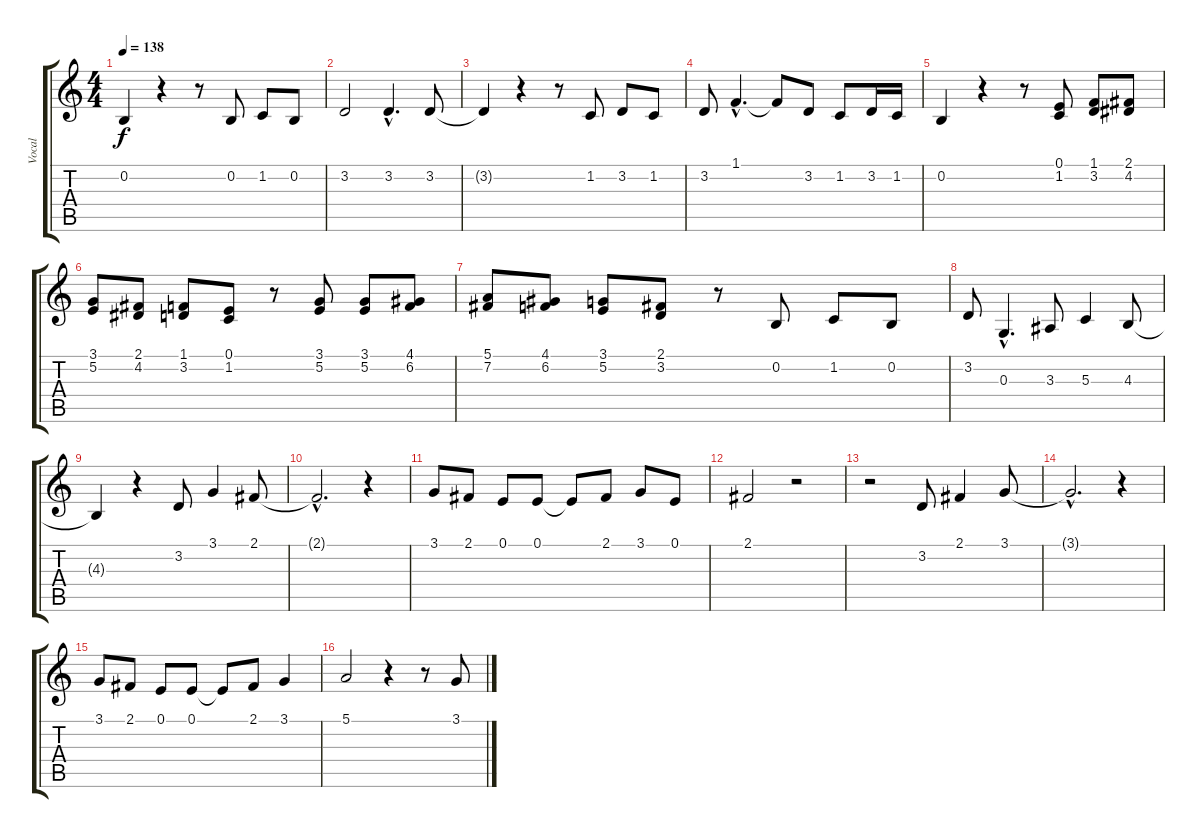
\track ("Vocal" "Vocal") {instrument lead5charang}
\staff {score tabs}
\tuning (E4 B3 G3 D3 A2 E2) {hide}
\ts (4 4)
\tempo 138
\clef g2
\ks c
0.2.4{dy f} r.4 r.8 0.2.8 1.2.8 0.2.8 |
3.2.2 3.2{hac}.4{d} 3.2.8 |
3.2{t}.4 r.4 r.8 1.2.8 3.2.8 1.2.8 |
3.2.8 1.1{hac}.4{d} 1.1{t}.8 3.2.8 1.2.8 3.2.16 1.2.16 |
0.2.4 r.4 r.8 (0.1 1.2).8 (1.1 3.2).8 (2.1 4.2).8 |
(3.1 5.2).8 (2.1 4.2).8 (1.1 3.2).8 (0.1 1.2).8 r.8 (3.1 5.2).8 (3.1 5.2).8 (4.1 6.2).8 |
(5.1 7.2).8 (4.1 6.2).8 (3.1 5.2).8 (2.1 3.2).8 r.8 0.2.8 1.2.8 0.2.8 |
3.2.8 0.3{hac}.4{d} 3.3.8 5.3.4 4.3.8 |
4.3{t}.4 r.4 3.2.8 3.1.4 2.1.8 |
2.1{hac t}.2{d} r.4 |
3.1.8 2.1.8 0.1.8 0.1.8 0.1{t}.8 2.1.8 3.1.8 0.1.8 |
2.1.2 r.2 |
r.2 3.2.8 2.1.4 3.1.8 |
3.1{hac t}.2{d} r.4 |
3.1.8 2.1.8 0.1.8 0.1.8 0.1{t}.8 2.1.8 3.1.4 |
5.1.2 r.4 r.8 3.1{ss}.8
